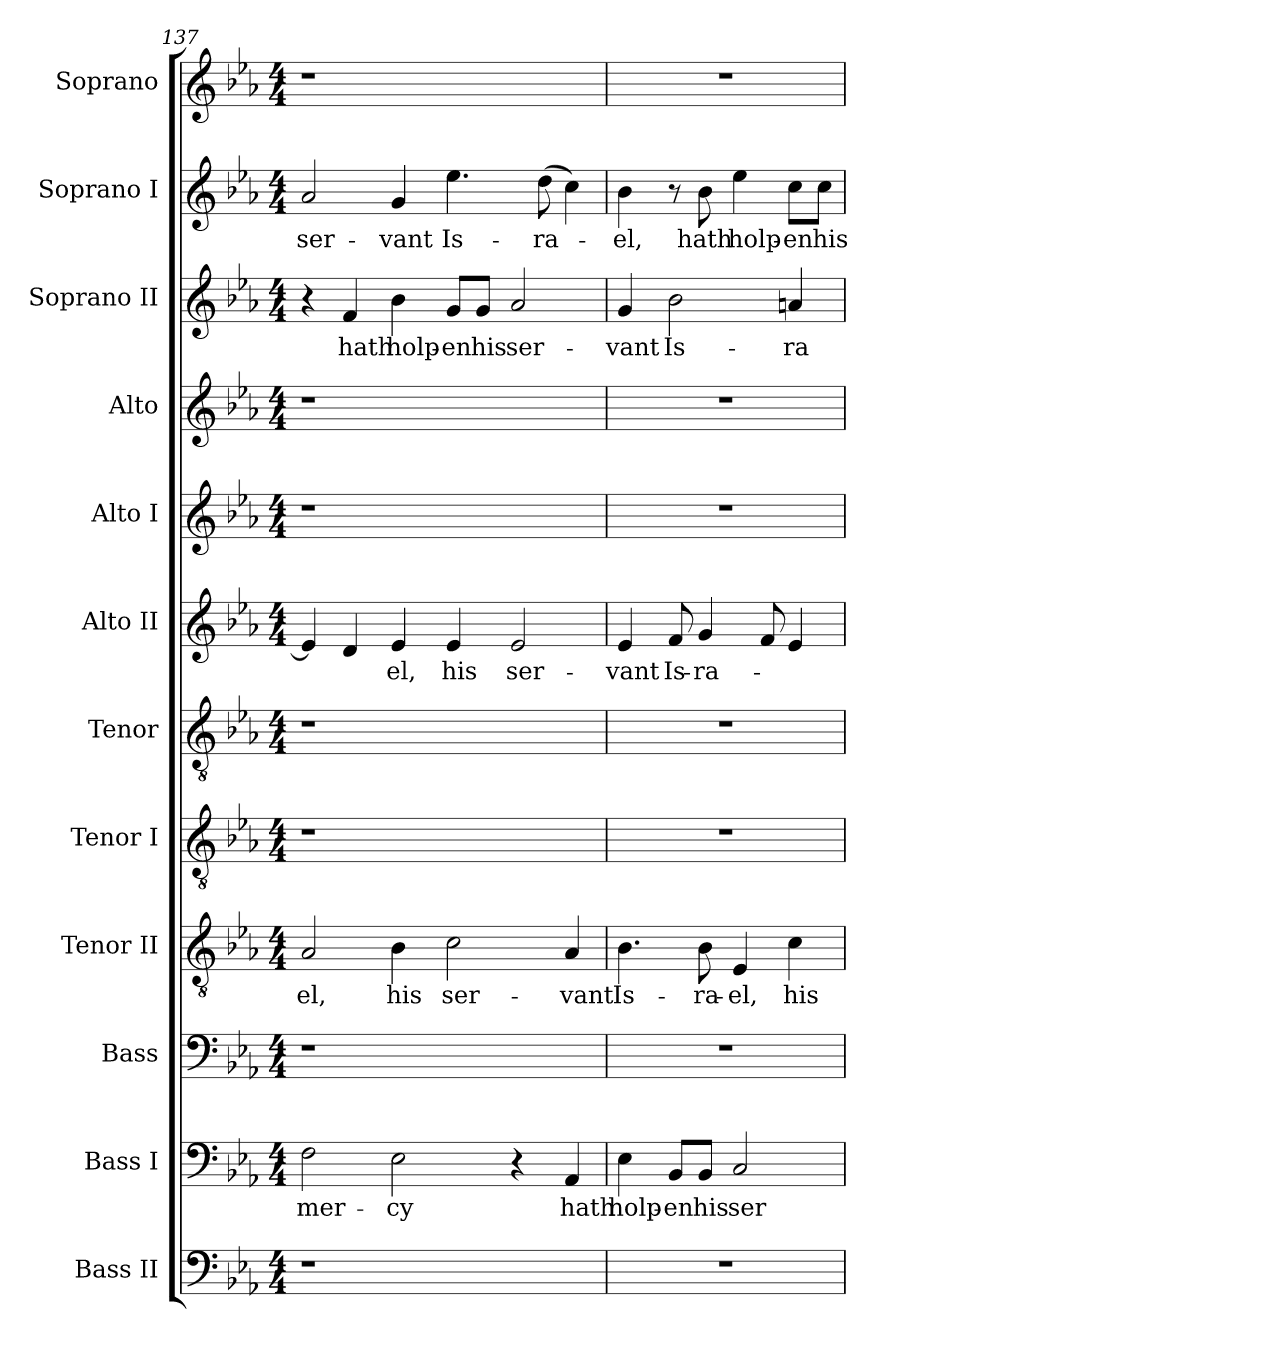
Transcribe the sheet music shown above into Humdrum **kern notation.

**kern	**kern	**text	**kern	**kern	**text	**kern	**kern	**kern	**text	**kern	**kern	**kern	**text	**kern	**text	**kern
*part12	*part11	*part11	*part10	*part9	*part9	*part8	*part7	*part6	*part6	*part5	*part4	*part3	*part3	*part2	*part2	*part1
*staff12	*staff11	*staff11	*staff10	*staff9	*staff9	*staff8	*staff7	*staff6	*staff6	*staff5	*staff4	*staff3	*staff3	*staff2	*staff2	*staff1
*I"Bass II	*I"Bass I	*	*I"Bass	*I"Tenor II	*	*I"Tenor I	*I"Tenor	*I"Alto II	*	*I"Alto I	*I"Alto	*I"Soprano II	*	*I"Soprano I	*	*I"Soprano
*I'BII	*I'BI	*	*I'B	*I'TII	*	*I'TI	*I'T	*I'AII	*	*I'AI	*I'A	*I'SII	*	*I'SI	*	*I'S
*clefF4	*clefF4	*	*clefF4	*clefGv2	*	*clefGv2	*clefGv2	*clefG2	*	*clefG2	*clefG2	*clefG2	*	*clefG2	*	*clefG2
*ITrd7c12	*	*	*ITrd7c12	*ITrd7c12	*	*ITrd7c12	*ITrd7c12	*	*	*	*	*	*	*	*	*
*k[b-e-a-]	*k[b-e-a-]	*	*k[b-e-a-]	*k[b-e-a-]	*	*k[b-e-a-]	*k[b-e-a-]	*k[b-e-a-]	*	*k[b-e-a-]	*k[b-e-a-]	*k[b-e-a-]	*	*k[b-e-a-]	*	*k[b-e-a-]
*E-:	*E-:	*	*E-:	*E-:	*	*E-:	*E-:	*E-:	*	*E-:	*E-:	*E-:	*	*E-:	*	*E-:
*M4/4	*M4/4	*	*M4/4	*M4/4	*	*M4/4	*M4/4	*M4/4	*	*M4/4	*M4/4	*M4/4	*	*M4/4	*	*M4/4
=137	=137	=137	=137	=137	=137	=137	=137	=137	=137	=137	=137	=137	=137	=137	=137	=137
!LO:N:vis=1	!	!	!	!	!	!	!	!	!	!	!	!	!	!	!	!
!	!	!LO:LY:b:color=#000000	!LO:N:vis=1	!	!	!	!	!	!	!	!	!	!	!	!	!
!	!	!	!	!	!LO:LY:b:color=#000000	!LO:N:vis=1	!LO:N:vis=1	!	!	!LO:N:vis=1	!LO:N:vis=1	!	!	!	!	!
!	!	!	!	!	!	!	!	!	!	!	!	!	!	!	!LO:LY:b:color=#000000	!LO:N:vis=1
1r	2Fi\	mer-	1r	2AA-i/	-el,	1r	1r	4e-i/]	.	1r	1r	4r	.	2a-i/	ser-	1r
!	!	!	!	!	!	!	!	!	!	!	!	!	!LO:LY:b:color=#000000	!	!	!
.	.	.	.	.	.	.	.	4di/	.	.	.	4fi/	hath	.	.	.
!	!	!LO:LY:b:color=#000000	!	!	!	!	!	!	!	!	!	!	!	!	!	!
!	!	!	!	!	!LO:LY:b:color=#000000	!	!	!	!	!	!	!	!	!	!	!
!	!	!	!	!	!	!	!	!	!LO:LY:b:color=#000000	!	!	!	!	!	!	!
!	!	!	!	!	!	!	!	!	!	!	!	!	!LO:LY:b:color=#000000	!	!	!
!	!	!	!	!	!	!	!	!	!	!	!	!	!	!	!LO:LY:b:color=#000000	!
.	2E-i\	-cy	.	4BB-i\	his	.	.	4e-i/	-el,	.	.	4b-i\	holp-	4gi/	-vant	.
!	!	!	!	!	!LO:LY:b:color=#000000	!	!	!	!	!	!	!	!	!	!	!
!	!	!	!	!	!	!	!	!	!LO:LY:b:color=#000000	!	!	!	!	!	!	!
!	!	!	!	!	!	!	!	!	!	!	!	!	!LO:LY:b:color=#000000	!	!	!
!	!	!	!	!	!	!	!	!	!	!	!	!	!	!	!LO:LY:b:color=#000000	!
.	.	.	.	2Ci\	ser-	.	.	4e-i/	his	.	.	8gi/L	-en	4.ee-i\	Is-	.
!	!	!	!	!	!	!	!	!	!	!	!	!	!LO:LY:b:color=#000000	!	!	!
.	.	.	.	.	.	.	.	.	.	.	.	8gi/J	his	.	.	.
!	!	!	!	!	!	!	!	!	!LO:LY:b:color=#000000	!	!	!	!	!	!	!
!	!	!	!	!	!	!	!	!	!	!	!	!	!LO:LY:b:color=#000000	!	!	!
2ryy	4r	.	2ryy	.	.	2ryy	2ryy	2e-i/	ser-	2ryy	2ryy	2a-i/	ser-	.	.	2ryy
!	!	!	!	!	!	!	!	!	!	!	!	!	!	!	!LO:LY:b:color=#000000	!
.	.	.	.	.	.	.	.	.	.	.	.	.	.	(8ddi\	-ra-	.
!	!	!LO:LY:b:color=#000000	!	!	!	!	!	!	!	!	!	!	!	!	!	!
!	!	!	!	!	!LO:LY:b:color=#000000	!	!	!	!	!	!	!	!	!	!	!
.	4AA-i/	hath	.	4AA-i/	-vant	.	.	.	.	.	.	.	.	4cci\)	.	.
!!LO:PB:g=z
=138	=138	=138	=138	=138	=138	=138	=138	=138	=138	=138	=138	=138	=138	=138	=138	=138
!	!	!LO:LY:b:color=#000000	!	!	!	!	!	!	!	!	!	!	!	!	!	!
!	!	!	!	!	!LO:LY:b:color=#000000	!	!	!	!	!	!	!	!	!	!	!
!	!	!	!	!	!	!	!	!	!LO:LY:b:color=#000000	!	!	!	!	!	!	!
!	!	!	!	!	!	!	!	!	!	!	!	!	!LO:LY:b:color=#000000	!	!	!
!	!	!	!	!	!	!	!	!	!	!	!	!	!	!	!LO:LY:b:color=#000000	!
1r	4E-i\	holp-	1r	4.BB-i\	Is-	1r	1r	4e-i/	-vant	1r	1r	4gi/	-vant	4b-i\	-el,	1r
!	!	!LO:LY:b:color=#000000	!	!	!	!	!	!	!	!	!	!	!	!	!	!
!	!	!	!	!	!	!	!	!	!LO:LY:b:color=#000000	!	!	!	!	!	!	!
!	!	!	!	!	!	!	!	!	!	!	!	!	!LO:LY:b:color=#000000	!	!	!
.	8BB-i/L	-en	.	.	.	.	.	8fi/	Is-	.	.	2b-i\	Is-	8r	.	.
!	!	!LO:LY:b:color=#000000	!	!	!	!	!	!	!	!	!	!	!	!	!	!
!	!	!	!	!	!LO:LY:b:color=#000000	!	!	!	!	!	!	!	!	!	!	!
!	!	!	!	!	!	!	!	!	!LO:LY:b:color=#000000	!	!	!	!	!	!	!
!	!	!	!	!	!	!	!	!	!	!	!	!	!	!	!LO:LY:b:color=#000000	!
.	8BB-i/J	his	.	8BB-i\	-ra-	.	.	4gi/	-ra-	.	.	.	.	8b-i\	hath	.
!	!	!LO:LY:b:color=#000000	!	!	!	!	!	!	!	!	!	!	!	!	!	!
!	!	!	!	!	!LO:LY:b:color=#000000	!	!	!	!	!	!	!	!	!	!	!
!	!	!	!	!	!	!	!	!	!	!	!	!	!	!	!LO:LY:b:color=#000000	!
.	2Ci/	ser-	.	4EE-i/	-el,	.	.	.	.	.	.	.	.	4ee-i\	holp-	.
.	.	.	.	.	.	.	.	8fi/	.	.	.	.	.	.	.	.
!	!	!	!	!	!LO:LY:b:color=#000000	!	!	!	!	!	!	!	!	!	!	!
!	!	!	!	!	!	!	!	!	!	!	!	!	!LO:LY:b:color=#000000	!	!	!
!	!	!	!	!	!	!	!	!	!	!	!	!	!	!	!LO:LY:b:color=#000000	!
.	.	.	.	4Ci\	his	.	.	4e-i/	.	.	.	4ani/	-ra-	8cci\L	-en	.
!	!	!	!	!	!	!	!	!	!	!	!	!	!	!	!LO:LY:b:color=#000000	!
.	.	.	.	.	.	.	.	.	.	.	.	.	.	8cci\J	his	.
=	=	=	=	=	=	=	=	=	=	=	=	=	=	=	=	=
*-	*-	*-	*-	*-	*-	*-	*-	*-	*-	*-	*-	*-	*-	*-	*-	*-
